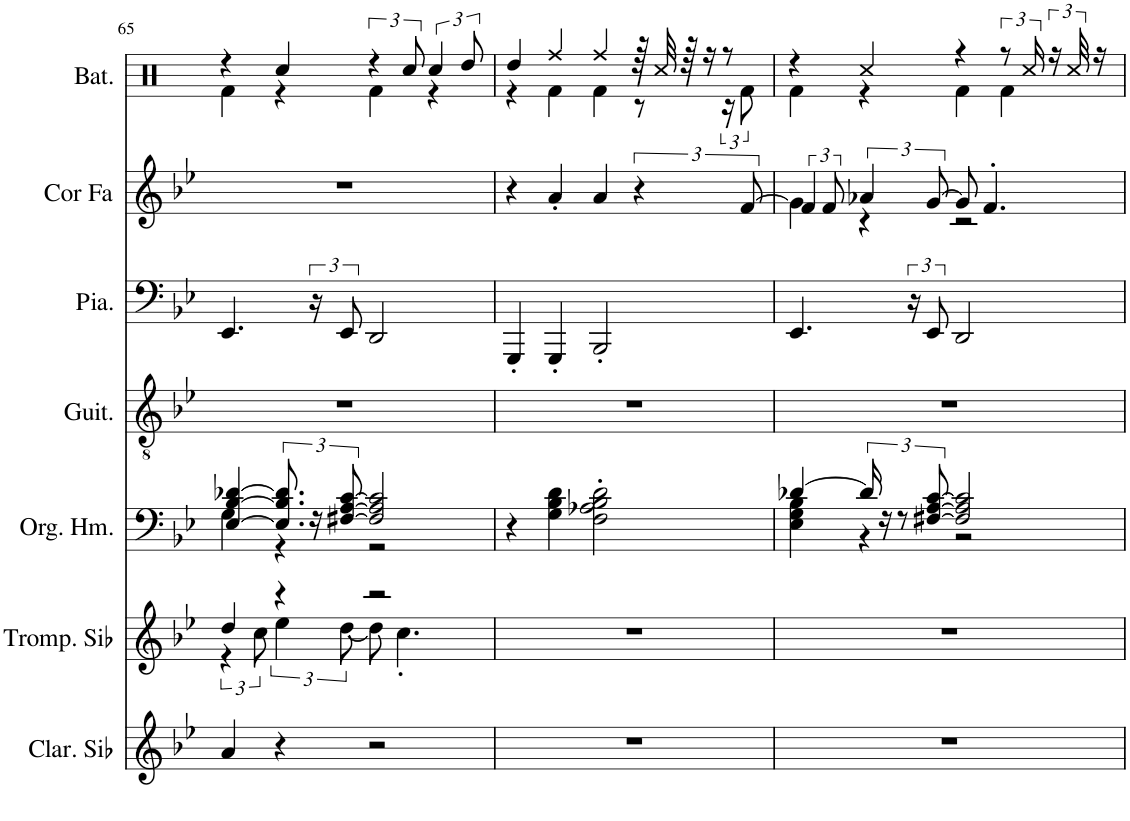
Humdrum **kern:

**kern	**kern	**kern	**kern	**kern	**kern	**kern
*part7	*part6	*part5	*part4	*part3	*part2	*part1
*staff7	*staff6	*staff5	*staff4	*staff3	*staff2	*staff1
*I"Clarinette en Sib	*I"Trompette en Sib, Trumpet	*I"Orgue Hammond, Drawbar Organ	*I"Guitare classique, Acoustic Guitar (nylon)	*I"Piano	*I"Cor en Fa, French Horn	*I"Batterie, Drums
*I'Clar. Sib	*I'Tromp. Sib	*I'Org. Hm.	*I'Guit.	*I'Pia.	*I'Cor Fa	*I'Bat.
!!LO:PB:g=z
*clefG2	*clefG2	*clefF4	*clefGv2	*clefF4	*clefG2	*clefX
*Trd1c2	*Trd1c2	*	*	*	*Trd4c7	*
*k[b-e-]	*k[b-e-]	*k[b-e-]	*k[b-e-]	*k[b-e-]	*k[b-e-]	*k[]
*M4/4	*M4/4	*M4/4	*M4/4	*M4/4	*M4/4	*M4/4
=65	=65	=65	=65	=65	=65	=65
*	*^	*^	*	*	*	*^
4a/	4dd/	6r	[4E-/ [4B-/ [4d-X/	4G\	1r	4.EE-/	1r	4r	4Rf\
.	.	12cc\	.	.	.	.	.	.	.
4r	4r	6ee-\	12.E-/] 12.B-/] 12.d-/]	4r	.	.	.	4Rcc/	4r
.	.	.	24r	.	.	24r	.	.	.
.	.	[12dd\	[12F#X/ [12A/ [12c/	.	.	12EE-/	.	.	.
2r	2r	8dd\]	2F#/] 2A/] 2c/]	2r	.	2DD/	.	6r	4Rf\
.	.	4.cc'\	.	.	.	.	.	.	.
.	.	.	.	.	.	.	.	12Rcc/	.
.	.	.	.	.	.	.	.	6Rcc/	4r
.	.	.	.	.	.	.	.	12Rdd/	.
*	*v	*v	*	*	*	*	*	*	*
*	*	*v	*v	*	*	*	*	*
=66	=66	=66	=66	=66	=66	=66	=66
1r	1r	4r	1r	4GGG'/	4r	4Rdd/	4r
.	.	4G\ 4B-\ 4d\	.	4GGG'/	4a'/	4Rff/	4Rf\
.	.	2F\' 2A-X\' 2B-\' 2d\'	.	2BBB-'/	4a/	4Rff/	4Rf\
.	.	.	.	.	6r	64r	8r
.	.	.	.	.	.	32Rcc/	.
.	.	.	.	.	.	64r	.
.	.	.	.	.	.	16r	.
.	.	.	.	.	.	8r	24r
.	.	.	.	.	[12f/	.	12Rf\
=67	=67	=67	=67	=67	=67	=67	=67
*	*	*^	*	*	*^	*	*
1r	1r	[4d-X/	4E-\ 4G\ 4B-\	1r	4.EE-/	6f/]	4g\	4r	4Rf\
.	.	.	.	.	.	12f/	.	.	.
.	.	24d-/]	4r	.	.	6a-X/	4r	4Rcc/	4r
.	.	24r	.	.	.	.	.	.	.
.	.	12r	.	.	.	.	.	.	.
.	.	.	.	.	24r	.	.	.	.
.	.	[12F#X/ [12A/ [12c/	.	.	12EE-/	[12g/	.	.	.
.	.	2F#/] 2A/] 2c/]	2r	.	2DD/	8g/]	2r	4r	4Rf\
.	.	.	.	.	.	4.f'/	.	.	.
.	.	.	.	.	.	.	.	12r	4Rf\
.	.	.	.	.	.	.	.	24Rcc/	.
.	.	.	.	.	.	.	.	24r	.
.	.	.	.	.	.	.	.	48Rcc/	.
.	.	.	.	.	.	.	.	16r	.
*	*	*	*	*	*	*v	*v	*	*
*	*	*v	*v	*	*	*	*v	*v
=	=	=	=	=	=	=
*-	*-	*-	*-	*-	*-	*-
